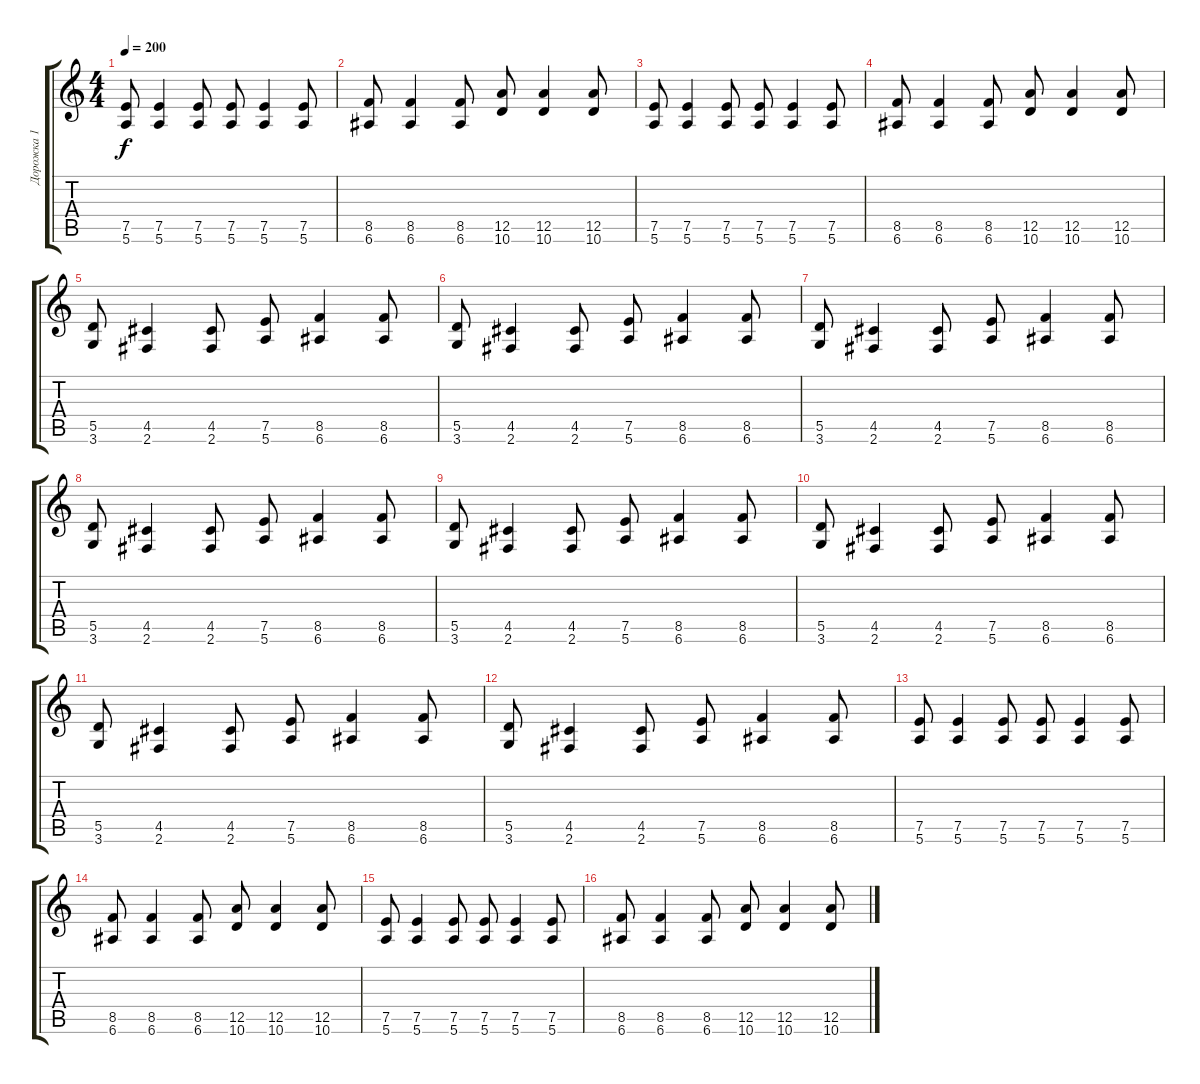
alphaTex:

\track ("Дорожка 1" "Дорожка 1") {instrument distortionguitar}
\staff {score tabs}
\tuning (E4 B3 G3 D3 A2 E2) {hide}
\ts (4 4)
\tempo 200
\clef g2
\ks c
(7.5 5.6).8{dy f} (7.5 5.6).4 (7.5 5.6).8 (7.5 5.6).8 (7.5 5.6).4 (7.5 5.6).8 |
(8.5 6.6).8 (8.5 6.6).4 (8.5 6.6).8 (12.5 10.6).8 (12.5 10.6).4 (12.5 10.6).8 |
(7.5 5.6).8 (7.5 5.6).4 (7.5 5.6).8 (7.5 5.6).8 (7.5 5.6).4 (7.5 5.6).8 |
(8.5 6.6).8 (8.5 6.6).4 (8.5 6.6).8 (12.5 10.6).8 (12.5 10.6).4 (12.5 10.6).8 |
(5.5 3.6).8 (4.5 2.6).4 (4.5 2.6).8 (7.5 5.6).8 (8.5 6.6).4 (8.5 6.6).8 |
(5.5 3.6).8 (4.5 2.6).4 (4.5 2.6).8 (7.5 5.6).8 (8.5 6.6).4 (8.5 6.6).8 |
(5.5 3.6).8 (4.5 2.6).4 (4.5 2.6).8 (7.5 5.6).8 (8.5 6.6).4 (8.5 6.6).8 |
(5.5 3.6).8 (4.5 2.6).4 (4.5 2.6).8 (7.5 5.6).8 (8.5 6.6).4 (8.5 6.6).8 |
(5.5 3.6).8 (4.5 2.6).4 (4.5 2.6).8 (7.5 5.6).8 (8.5 6.6).4 (8.5 6.6).8 |
(5.5 3.6).8 (4.5 2.6).4 (4.5 2.6).8 (7.5 5.6).8 (8.5 6.6).4 (8.5 6.6).8 |
(5.5 3.6).8 (4.5 2.6).4 (4.5 2.6).8 (7.5 5.6).8 (8.5 6.6).4 (8.5 6.6).8 |
(5.5 3.6).8 (4.5 2.6).4 (4.5 2.6).8 (7.5 5.6).8 (8.5 6.6).4 (8.5 6.6).8 |
(7.5 5.6).8 (7.5 5.6).4 (7.5 5.6).8 (7.5 5.6).8 (7.5 5.6).4 (7.5 5.6).8 |
(8.5 6.6).8 (8.5 6.6).4 (8.5 6.6).8 (12.5 10.6).8 (12.5 10.6).4 (12.5 10.6).8 |
(7.5 5.6).8 (7.5 5.6).4 (7.5 5.6).8 (7.5 5.6).8 (7.5 5.6).4 (7.5 5.6).8 |
(8.5 6.6).8 (8.5 6.6).4 (8.5 6.6).8 (12.5 10.6).8 (12.5 10.6).4 (12.5 10.6).8
